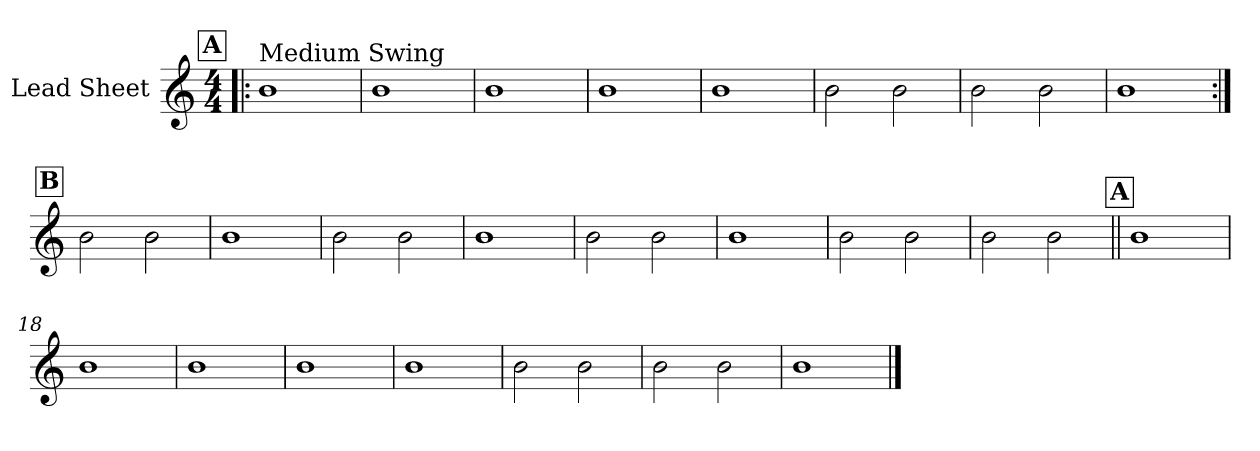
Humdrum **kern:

**kern
*part1
*staff1
*I"Lead Sheet
*clefG2
*k[]
*M4/4
!!LO:REH:place=s1:a:fs=14:t=A
=1!|:
!LO:TX:a:t=Medium Swing
1b
=2
1b
=3
1b
=4
1b
!!LO:LB:g=z
=5
1b
=6
2b\
2b\
=7
2b\
2b\
=8
1b
!!LO:LB:g=z
!!LO:REH:place=s1:a:fs=14:t=B
=9:|!
2b\
2b\
=10
1b
=11
2b\
2b\
=12
1b
!!LO:LB:g=z
=13
2b\
2b\
=14
1b
=15
2b\
2b\
=16
2b\
2b\
!!LO:LB:g=z
!!LO:REH:place=s1:a:fs=14:t=A
=17||
1b
=18
1b
=19
1b
=20
1b
!!LO:LB:g=z
=21
1b
=22
2b\
2b\
=23
2b\
2b\
=24
1b
==
*-
